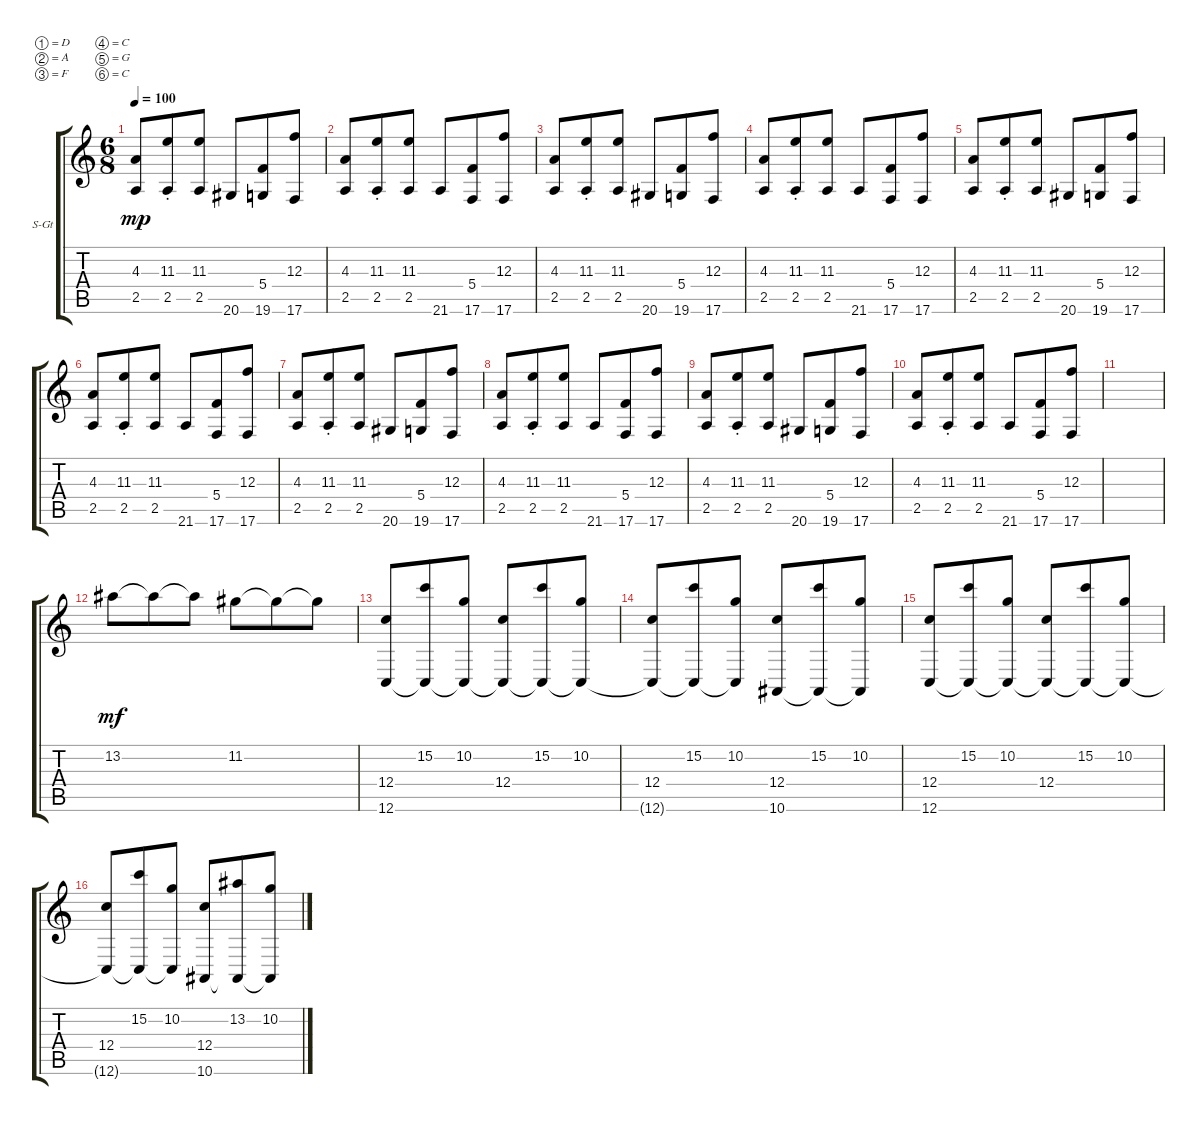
\defaultSystemsLayout 4
\bracketExtendMode groupsimilarinstruments
\firstSystemTrackNameOrientation horizontal
\otherSystemsTrackNameOrientation horizontal
\track ("Synth" "S-Gt") {instrument acousticguitarsteel}
\staff {score tabs}
\tuning (D4 A3 F3 C3 G2 C1)
\ts (6 8)
\tempo 100
\clef g2
\ks c
(2.5 4.3).8{dy mp} (2.5{st} 11.3{st}).8 (2.5 11.3).8 20.6.8 (19.6 5.4).8 (12.3 17.6).8 |
(2.5 4.3).8 (2.5{st} 11.3{st}).8 (2.5 11.3).8 21.6.8 (17.6 5.4).8 (12.3 17.6).8 |
(2.5 4.3).8 (2.5{st} 11.3{st}).8 (2.5 11.3).8 20.6.8 (19.6 5.4).8 (12.3 17.6).8 |
(2.5 4.3).8 (2.5{st} 11.3{st}).8 (2.5 11.3).8 21.6.8 (17.6 5.4).8 (12.3 17.6).8 |
(2.5 4.3).8 (2.5{st} 11.3{st}).8 (2.5 11.3).8 20.6.8 (19.6 5.4).8 (12.3 17.6).8 |
(2.5 4.3).8 (2.5{st} 11.3{st}).8 (2.5 11.3).8 21.6.8 (17.6 5.4).8 (12.3 17.6).8 |
(2.5 4.3).8 (2.5{st} 11.3{st}).8 (2.5 11.3).8 20.6.8 (19.6 5.4).8 (12.3 17.6).8 |
(2.5 4.3).8 (2.5{st} 11.3{st}).8 (2.5 11.3).8 21.6.8 (17.6 5.4).8 (12.3 17.6).8 |
(2.5 4.3).8 (2.5{st} 11.3{st}).8 (2.5 11.3).8 20.6.8 (19.6 5.4).8 (12.3 17.6).8 |
(2.5 4.3).8 (2.5{st} 11.3{st}).8 (2.5 11.3).8 21.6.8 (17.6 5.4).8 (12.3 17.6).8 |
|
13.2.8{dy mf} 13.2{t}.8 13.2{t}.8 11.2.8 11.2{t}.8 11.2{t}.8 |
(12.4 12.6).8 (15.2 12.6{t}).8 (10.2 12.6{t}).8 (12.4 12.6{t}).8 (15.2 12.6{t}).8 (10.2 12.6{t}).8 |
(12.4 12.6{t}).8 (15.2 12.6{t}).8 (10.2 12.6{t}).8 (12.4 10.6).8 (15.2 10.6{t}).8 (10.2 10.6{t}).8 |
(12.4 12.6).8 (15.2 12.6{t}).8 (10.2 12.6{t}).8 (12.4 12.6{t}).8 (15.2 12.6{t}).8 (10.2 12.6{t}).8 |
(12.4 12.6{t}).8 (15.2 12.6{t}).8 (10.2 12.6{t}).8 (12.4 10.6).8 (13.2 10.6{t}).8 (10.2 10.6{t}).8
